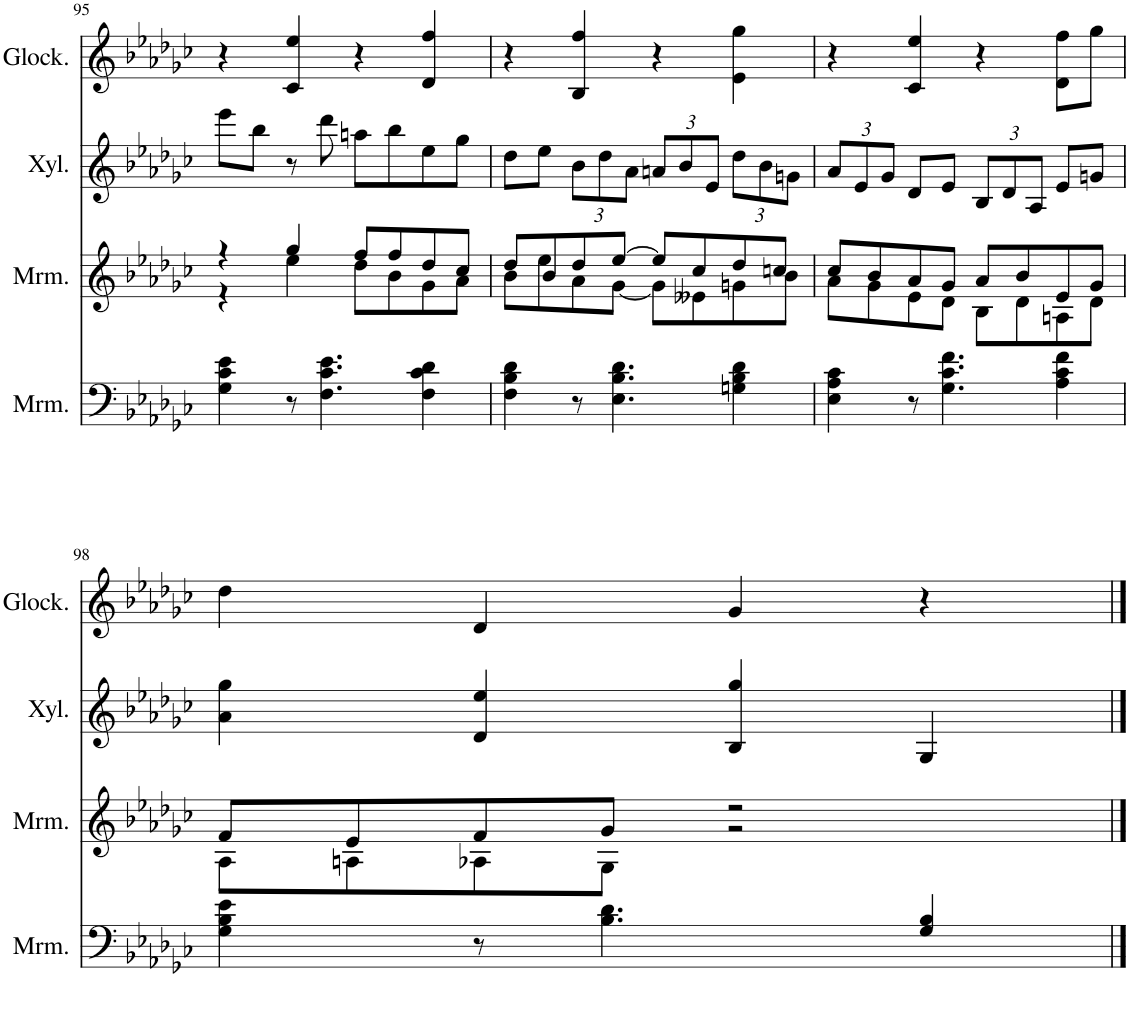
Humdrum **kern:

**kern	**kern	**kern	**kern
*part4	*part3	*part2	*part1
*staff4	*staff3	*staff2	*staff1
*I"马林巴琴	*I"马林巴琴	*I"木琴	*I"钟琴
!!LO:PB:g=z
*clefF4	*clefG2	*clefG2	*clefG2
*	*	*Trd-7c-12	*Trd-14c-24
*k[b-e-a-d-g-c-]	*k[b-e-a-d-g-c-]	*k[b-e-a-d-g-c-]	*k[b-e-a-d-g-c-]
*M4/4	*M4/4	*M4/4	*M4/4
=95	=95	=95	=95
*	*^	*	*
4G-\ 4c-\ 4e-\	4r	4r	8eee-\L	4r
.	.	.	8bb-\J	.
8r	4gg-/	4ee-\	8r	4c-/ 4ee-/
4.F\ 4.c-\ 4.e-\	.	.	8ddd-\	.
.	8ff/L	8dd-\L	8aan\L	4r
.	8ff/	8b-\	8bb-\	.
4F\ 4c-\ 4d-\	8dd-/	8g-\	8ee-\	4d-/ 4ff/
.	8cc-/J	8a-\J	8gg-\J	.
=96	=96	=96	=96	=96
4F\ 4B-\ 4d-\	8dd-/L	8b-\L	8dd-\L	4r
.	8b-/	8ee-\	8ee-\J	.
*	*	*	*Xbrackettup	*
8r	8dd-/	8a-\	12b-\L	4B-/ 4ff/
.	.	.	12dd-\	.
4.E-\ 4.B-\ 4.d-\	[8ee-/J	[8g-\J	.	.
.	.	.	12a-\J	.
.	8ee-/L]	8g-\L]	12an/L	4r
.	.	.	12b-/	.
.	8cc-/	8e--X\	.	.
.	.	.	12e-/J	.
4Gn\ 4B-\ 4d-\	8dd-/	8gn\	12dd-\L	4e-\ 4gg-\
.	.	.	12b-\	.
.	8ccn/J	8b-\J	.	.
.	.	.	12gn\J	.
=97	=97	=97	=97	=97
4E-\ 4A-\ 4c-\	8cc-/L	8a-\L	12a-/L	4r
.	.	.	12e-/	.
.	8b-/	8g-\	.	.
.	.	.	12g-/J	.
8r	8a-/	8e-\	8d-/L	4c-/ 4ee-/
4.G-\ 4.c-\ 4.f\	8g-/J	8d-\J	8e-/J	.
.	8a-/L	8B-\L	12B-/L	4r
.	.	.	12d-/	.
.	8b-/	8d-\	.	.
.	.	.	12A-/J	.
4A-\ 4c-\ 4f\	8e-/	8An\	8e-/L	8d-\ 8ff\L
.	8g-/J	8d-\J	8gn/J	8gg-\J
!!LO:LB:g=z
=98	=98	=98	=98	=98
4G-\ 4B-\ 4e-\	8f/L	8A-\L	4a-\ 4gg-\	4dd-\
.	8e-/	8An\	.	.
8r	8f/	8A-X\	4d-/ 4ee-/	4d-/
4.B-\ 4.d-\	8g-/J	8G-\J	.	.
.	2r	2r	4B-/ 4gg-/	4g-/
4G-/ 4B-/	.	.	4G-/	4r
*	*v	*v	*	*
==	==	==	==
*-	*-	*-	*-
